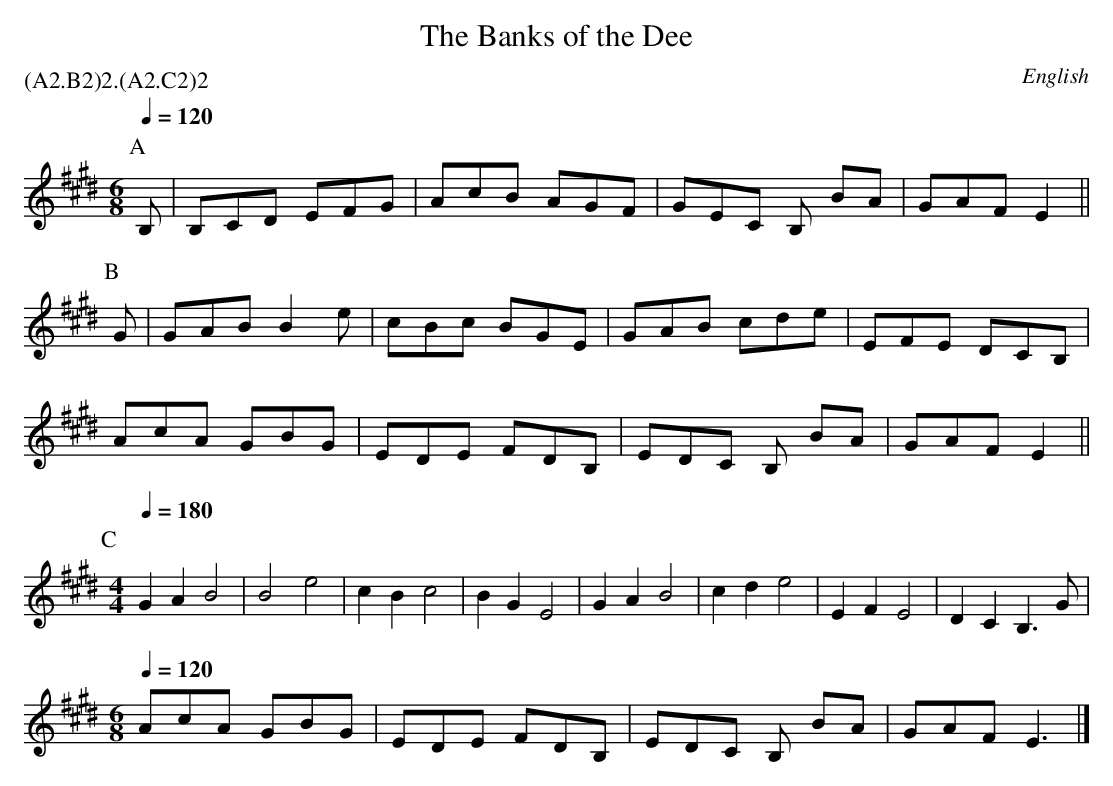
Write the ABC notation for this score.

X:1
T:Banks of the Dee, The
M:6/8
O:English
P:(A2.B2)2.(A2.C2)2
K:Emaj
Q:1/4=120
P:A
B, |\
B,CD EFG | AcB AGF | GEC B, BA | GAF E2 ||
P:B
G |\
GAB B2 e | cBc BGE | GAB cde | EFE DCB, |
AcA GBG | EDE FDB, | EDC B, BA | GAF E2 ||
P:C
M:4/4
Q:1/4=180
G2A2 B4 | B4 e4 | c2B2 c4 | B2G2 E4 |\
G2A2 B4 | c2d2 e4 | E2F2 E4 | D2C2 B,3 G |
M:6/8
Q:1/4=120
AcA GBG | EDE FDB, | EDC B, BA | GAF E3 |]
